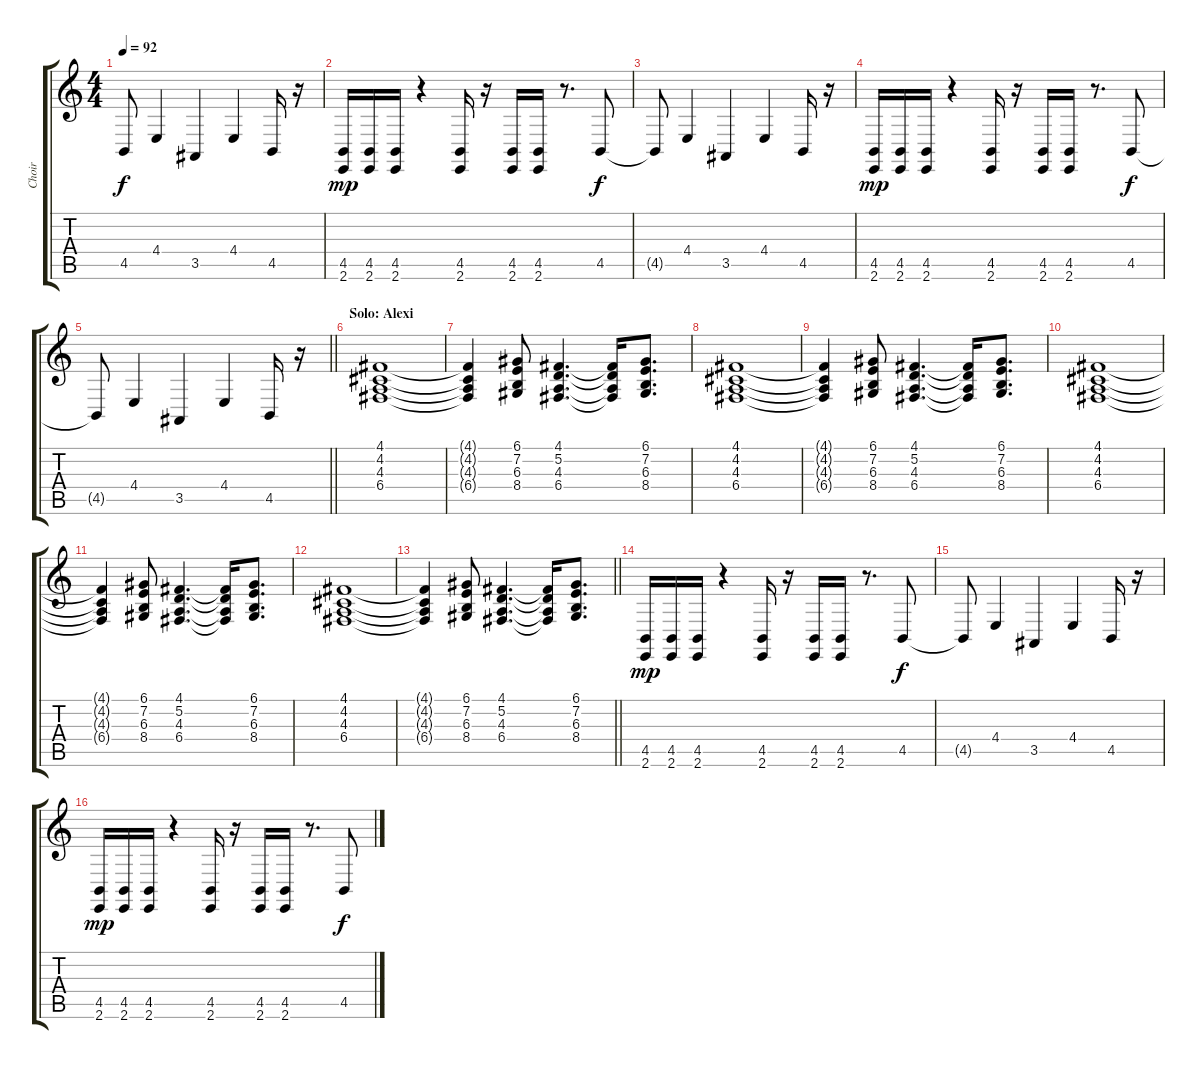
\track ("Choir" "Choir") {instrument choiraahs}
\staff {score tabs}
\tuning (D4 A3 F3 C3 G2 D2) {hide}
\ts (4 4)
\tempo 92
\clef g2
\ks c
4.5{t}.8{dy f} 4.4.4 3.5.4 4.4.4 4.5.16 r.16 |
(4.5 2.6).16{dy mp volume 10 balance 12 instrument contrabass} (4.5 2.6).16 (4.5 2.6).16 r.4 (4.5 2.6).16 r.16 (4.5 2.6).16 (4.5 2.6).16 r.8{d} 4.5.8{dy f} |
4.5{t}.8 4.4.4 3.5.4 4.4.4 4.5.16 r.16 |
(4.5 2.6).16{dy mp volume 10 balance 12 instrument contrabass} (4.5 2.6).16 (4.5 2.6).16 r.4 (4.5 2.6).16 r.16 (4.5 2.6).16 (4.5 2.6).16 r.8{d} 4.5.8{dy f} |
\barLineRight lightlight
4.5{t}.8 4.4.4 3.5.4 4.4.4 4.5.16 r.16 |
\section ("" "Solo: Alexi")
(4.1 4.2 4.3 6.4).1{volume 8 balance 5 instrument choiraahs} |
(4.1{t} 4.2{t} 4.3{t} 6.4{t}).4 (6.1 7.2 6.3 8.4).8 (4.1 5.2 4.3 6.4).4{d} (4.1{t} 5.2{t} 4.3{t} 6.4{t}).16 (6.1 7.2 6.3 8.4).8{d} |
(4.1 4.2 4.3 6.4).1 |
(4.1{t} 4.2{t} 4.3{t} 6.4{t}).4 (6.1 7.2 6.3 8.4).8 (4.1 5.2 4.3 6.4).4{d} (4.1{t} 5.2{t} 4.3{t} 6.4{t}).16 (6.1 7.2 6.3 8.4).8{d} |
(4.1 4.2 4.3 6.4).1 |
(4.1{t} 4.2{t} 4.3{t} 6.4{t}).4 (6.1 7.2 6.3 8.4).8 (4.1 5.2 4.3 6.4).4{d} (4.1{t} 5.2{t} 4.3{t} 6.4{t}).16 (6.1 7.2 6.3 8.4).8{d} |
(4.1 4.2 4.3 6.4).1 |
\barLineRight lightlight
(4.1{t} 4.2{t} 4.3{t} 6.4{t}).4 (6.1 7.2 6.3 8.4).8 (4.1 5.2 4.3 6.4).4{d} (4.1{t} 5.2{t} 4.3{t} 6.4{t}).16 (6.1 7.2 6.3 8.4).8{d} |
(4.5 2.6).16{dy mp volume 10 balance 12 instrument contrabass} (4.5 2.6).16 (4.5 2.6).16 r.4 (4.5 2.6).16 r.16 (4.5 2.6).16 (4.5 2.6).16 r.8{d} 4.5.8{dy f} |
4.5{t}.8 4.4.4 3.5.4 4.4.4 4.5.16 r.16 |
(4.5 2.6).16{dy mp volume 10 balance 12 instrument contrabass} (4.5 2.6).16 (4.5 2.6).16 r.4 (4.5 2.6).16 r.16 (4.5 2.6).16 (4.5 2.6).16 r.8{d} 4.5.8{dy f}
